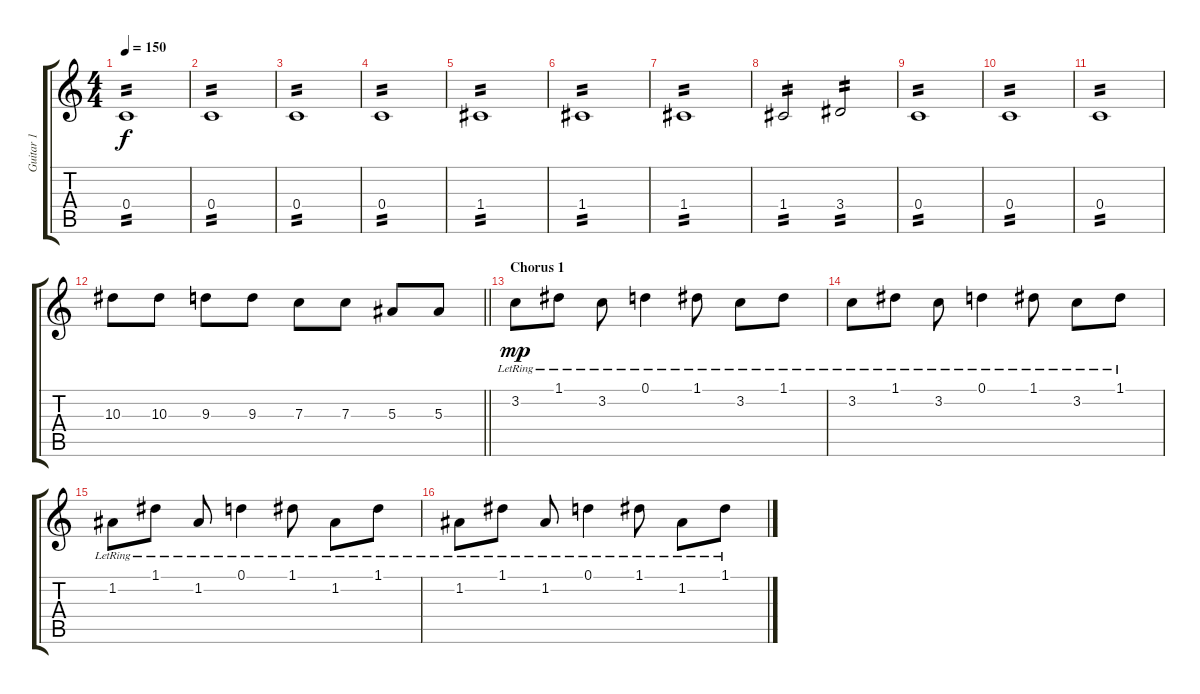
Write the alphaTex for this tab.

\track ("Guitar 1" "Guitar 1") {instrument distortionguitar}
\staff {score tabs}
\tuning (D4 A3 F3 C3 G2 C2) {hide}
\ts (4 4)
\tempo 150
\clef g2
\ks c
0.4.1{tp 2 dy f} |
0.4.1{tp 2} |
0.4.1{tp 2} |
0.4.1{tp 2} |
1.4.1{tp 2} |
1.4.1{tp 2} |
1.4.1{tp 2} |
1.4.2{tp 2} 3.4.2{tp 2} |
0.4.1{tp 2} |
0.4.1{tp 2} |
0.4.1{tp 2} |
\barLineRight lightlight
10.3.8 10.3.8 9.3.8 9.3.8 7.3.8 7.3.8 5.3.8 5.3.8 |
\section ("" "Chorus 1")
3.2{lr}.8{dy mp} 1.1{lr}.8 3.2{lr}.8 0.1{lr}.4 1.1{lr}.8 3.2{lr}.8 1.1{lr}.8 |
3.2{lr}.8 1.1{lr}.8 3.2{lr}.8 0.1{lr}.4 1.1{lr}.8 3.2{lr}.8 1.1{lr}.8 |
1.2{lr}.8 1.1{lr}.8 1.2{lr}.8 0.1{lr}.4 1.1{lr}.8 1.2{lr}.8 1.1{lr}.8 |
1.2{lr}.8 1.1{lr}.8 1.2{lr}.8 0.1{lr}.4 1.1{lr}.8 1.2{lr}.8 1.1{lr}.8
